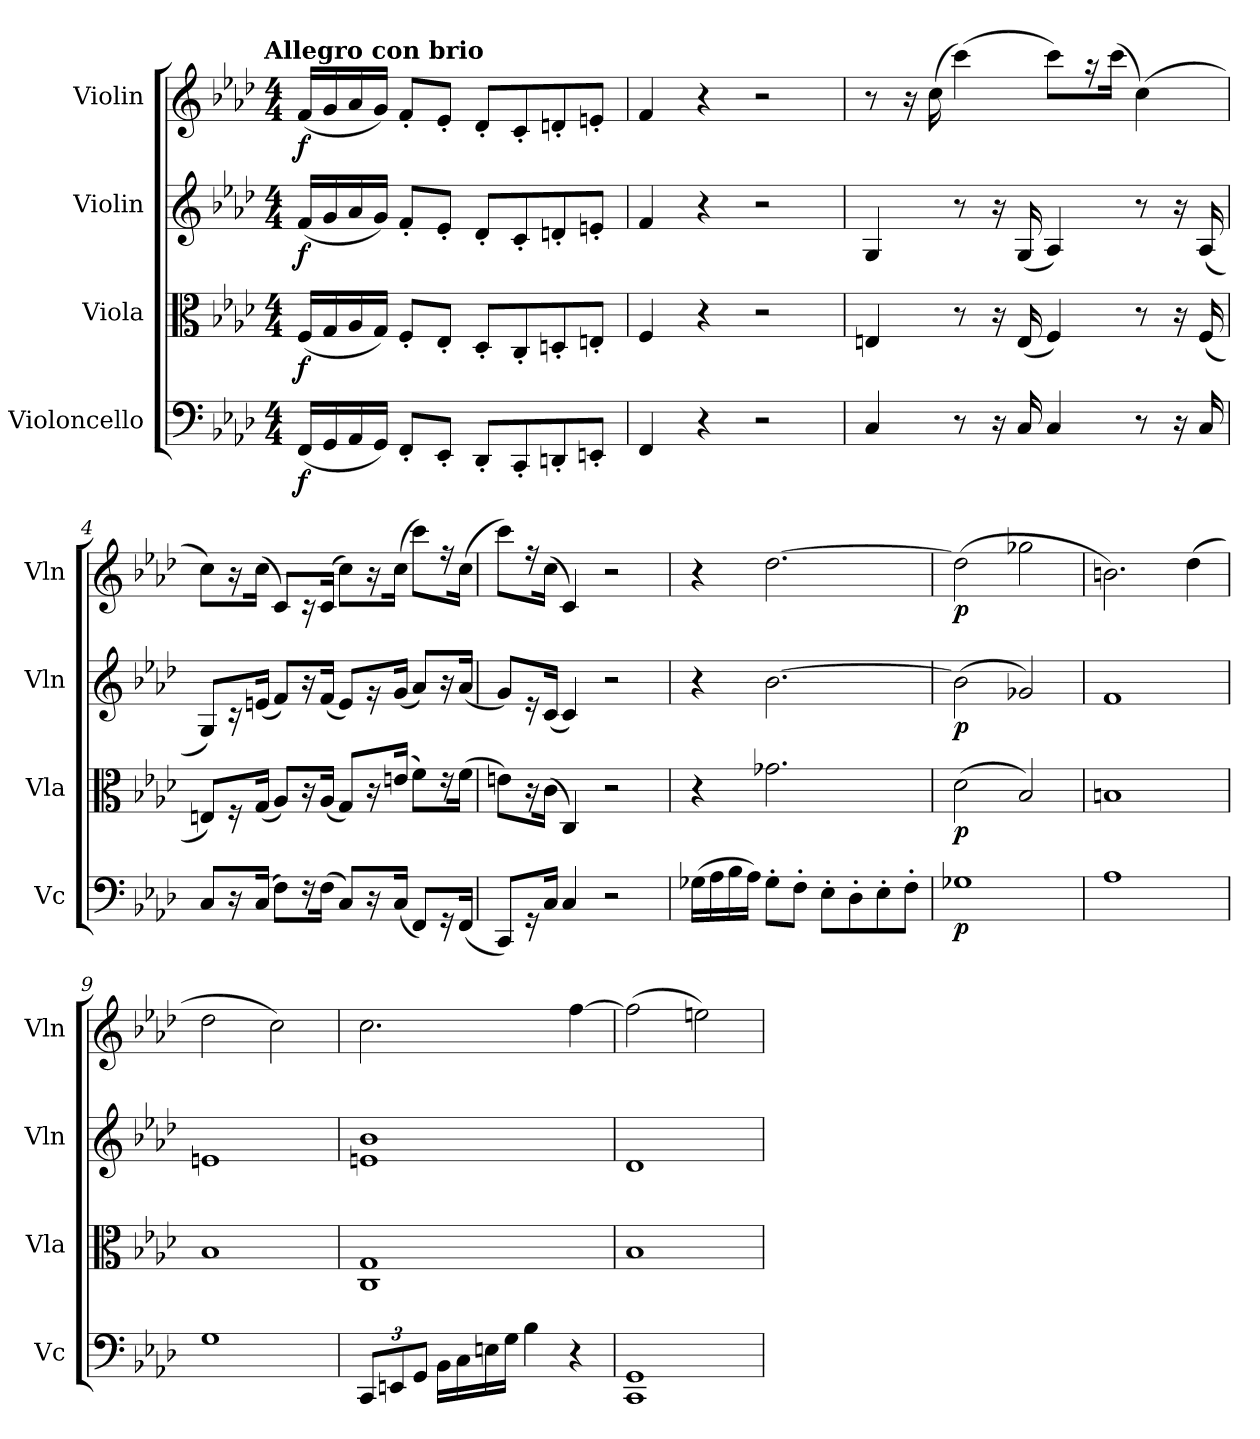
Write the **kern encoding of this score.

**kern	**dynam	**kern	**dynam	**kern	**dynam	**kern	**dynam
*part4	*part4	*part3	*part3	*part2	*part2	*part1	*part1
*staff4	*staff4	*staff3	*staff3	*staff2	*staff2	*staff1	*staff1
*I"Violoncello	*	*I"Viola	*	*I"Violin	*	*I"Violin	*
*I'Vc	*	*I'Vla	*	*I'Vln	*	*I'Vln	*
*clefF4	*	*clefC3	*	*clefG2	*	*clefG2	*
*k[b-e-a-d-]	*	*k[b-e-a-d-]	*	*k[b-e-a-d-]	*	*k[b-e-a-d-]	*
!!LO:TX:omd:t=Allegro con brio
*M4/4	*	*M4/4	*	*M4/4	*	*M4/4	*
*MM120	*	*MM120	*	*MM120	*	*MM120	*
=1	=1	=1	=1	=1	=1	=1	=1
(16FF/LL	f	(16F/LL	f	(16f/LL	f	(16f/LL	f
16GG/	.	16G/	.	16g/	.	16g/	.
16AA-/	.	16A-/	.	16a-/	.	16a-/	.
16GG/JJ)	.	16G/JJ)	.	16g/JJ)	.	16g/JJ)	.
8FF'/L	.	8F'/L	.	8f'/L	.	8f'/L	.
8EE-'/J	.	8E-'/J	.	8e-'/J	.	8e-'/J	.
8DD-'/L	.	8D-'/L	.	8d-'/L	.	8d-'/L	.
8CC'/	.	8C'/	.	8c'/	.	8c'/	.
8DDn'/	.	8Dn'/	.	8dn'/	.	8dn'/	.
8EEn'/J	.	8En'/J	.	8en'/J	.	8en'/J	.
=2	=2	=2	=2	=2	=2	=2	=2
4FF/	.	4F/	.	4f/	.	4f/	.
4r	.	4r	.	4r	.	4r	.
2r	.	2r	.	2r	.	2r	.
=3	=3	=3	=3	=3	=3	=3	=3
4C/	.	4En/	.	4G/	.	8r	.
.	.	.	.	.	.	16r	.
.	.	.	.	.	.	(16cc\	.
8r	.	8r	.	8r	.	(4ccc\)	.
16r	.	16r	.	16r	.	.	.
16C/	.	(16E/	.	(16G/	.	.	.
4C/	.	4F/)	.	4A-/)	.	8ccc\L)	.
.	.	.	.	.	.	16r	.
.	.	.	.	.	.	(16ccc\Jk	.
8r	.	8r	.	8r	.	(4cc\)	.
16r	.	16r	.	16r	.	.	.
16C/	.	(16F/	.	(16A-/	.	.	.
=4	=4	=4	=4	=4	=4	=4	=4
8C/L	.	8En/L)	.	8G/L)	.	8cc\L)	.
16r	.	16r	.	16r	.	16r	.
(16C/Jk	.	(16G/Jk	.	(16en/Jk	.	(16cc\Jk	.
8F\L)	.	8A-/L)	.	8f/L)	.	8c/L)	.
16r	.	16r	.	16r	.	16r	.
(16F\Jk	.	(16A-/Jk	.	(16f/Jk	.	(16c/Jk	.
8C/L)	.	8G/L)	.	8e/L)	.	8cc\L)	.
16r	.	16r	.	16r	.	16r	.
(16C/Jk	.	(16en/Jk	.	(16g/Jk	.	(16cc\Jk	.
8FF/L)	.	8f\L)	.	8a-/L)	.	8ccc\L)	.
16r	.	16r	.	16r	.	16r	.
(16FF/Jk	.	(16f\Jk	.	(16a-/Jk	.	(16cc\Jk	.
=5	=5	=5	=5	=5	=5	=5	=5
8CC/L)	.	8en\L)	.	8g/L)	.	8ccc\L)	.
16r	.	16r	.	16r	.	16r	.
16C/Jk	.	(16c\Jk	.	(16c/Jk	.	(16cc\Jk	.
4C/	.	4C/)	.	4c/)	.	4c/)	.
2r	.	2r	.	2r	.	2r	.
=6	=6	=6	=6	=6	=6	=6	=6
(16G-X\LL	.	4r	.	4r	.	4r	.
16A-\	.	.	.	.	.	.	.
16B-\	.	.	.	.	.	.	.
16A-\JJ)	.	.	.	.	.	.	.
8G-'\L	.	2.g-X\	.	[2.b-\	.	[2.dd-\	.
8F'\J	.	.	.	.	.	.	.
8E-'\L	.	.	.	.	.	.	.
8D-'\	.	.	.	.	.	.	.
8E-'\	.	.	.	.	.	.	.
8F'\J	.	.	.	.	.	.	.
=7	=7	=7	=7	=7	=7	=7	=7
1G-X	p	(2d-\	p	(2b-\]	p	(2dd-\]	p
.	.	2B-/)	.	2g-X/)	.	2gg-X\	.
=8	=8	=8	=8	=8	=8	=8	=8
1A-	.	1Bn	.	1f	.	2.bn\)	.
.	.	.	.	.	.	(4dd-\	.
=9	=9	=9	=9	=9	=9	=9	=9
1G	.	1B-	.	1en	.	2dd-\	.
.	.	.	.	.	.	2cc\)	.
=10	=10	=10	=10	=10	=10	=10	=10
12CC/L	.	1C 1G	.	1en 1b-	.	2.cc\	.
12EEn/	.	.	.	.	.	.	.
12GG/J	.	.	.	.	.	.	.
16BB-\LL	.	.	.	.	.	.	.
16C\	.	.	.	.	.	.	.
16En\	.	.	.	.	.	.	.
16G\JJ	.	.	.	.	.	.	.
4B-\	.	.	.	.	.	.	.
4r	.	.	.	.	.	[4ff\	.
=11	=11	=11	=11	=11	=11	=11	=11
1CC 1GG	.	1B-	.	1d-	.	(2ff\]	.
.	.	.	.	.	.	2een\)	.
=	=	=	=	=	=	=	=
*-	*-	*-	*-	*-	*-	*-	*-
